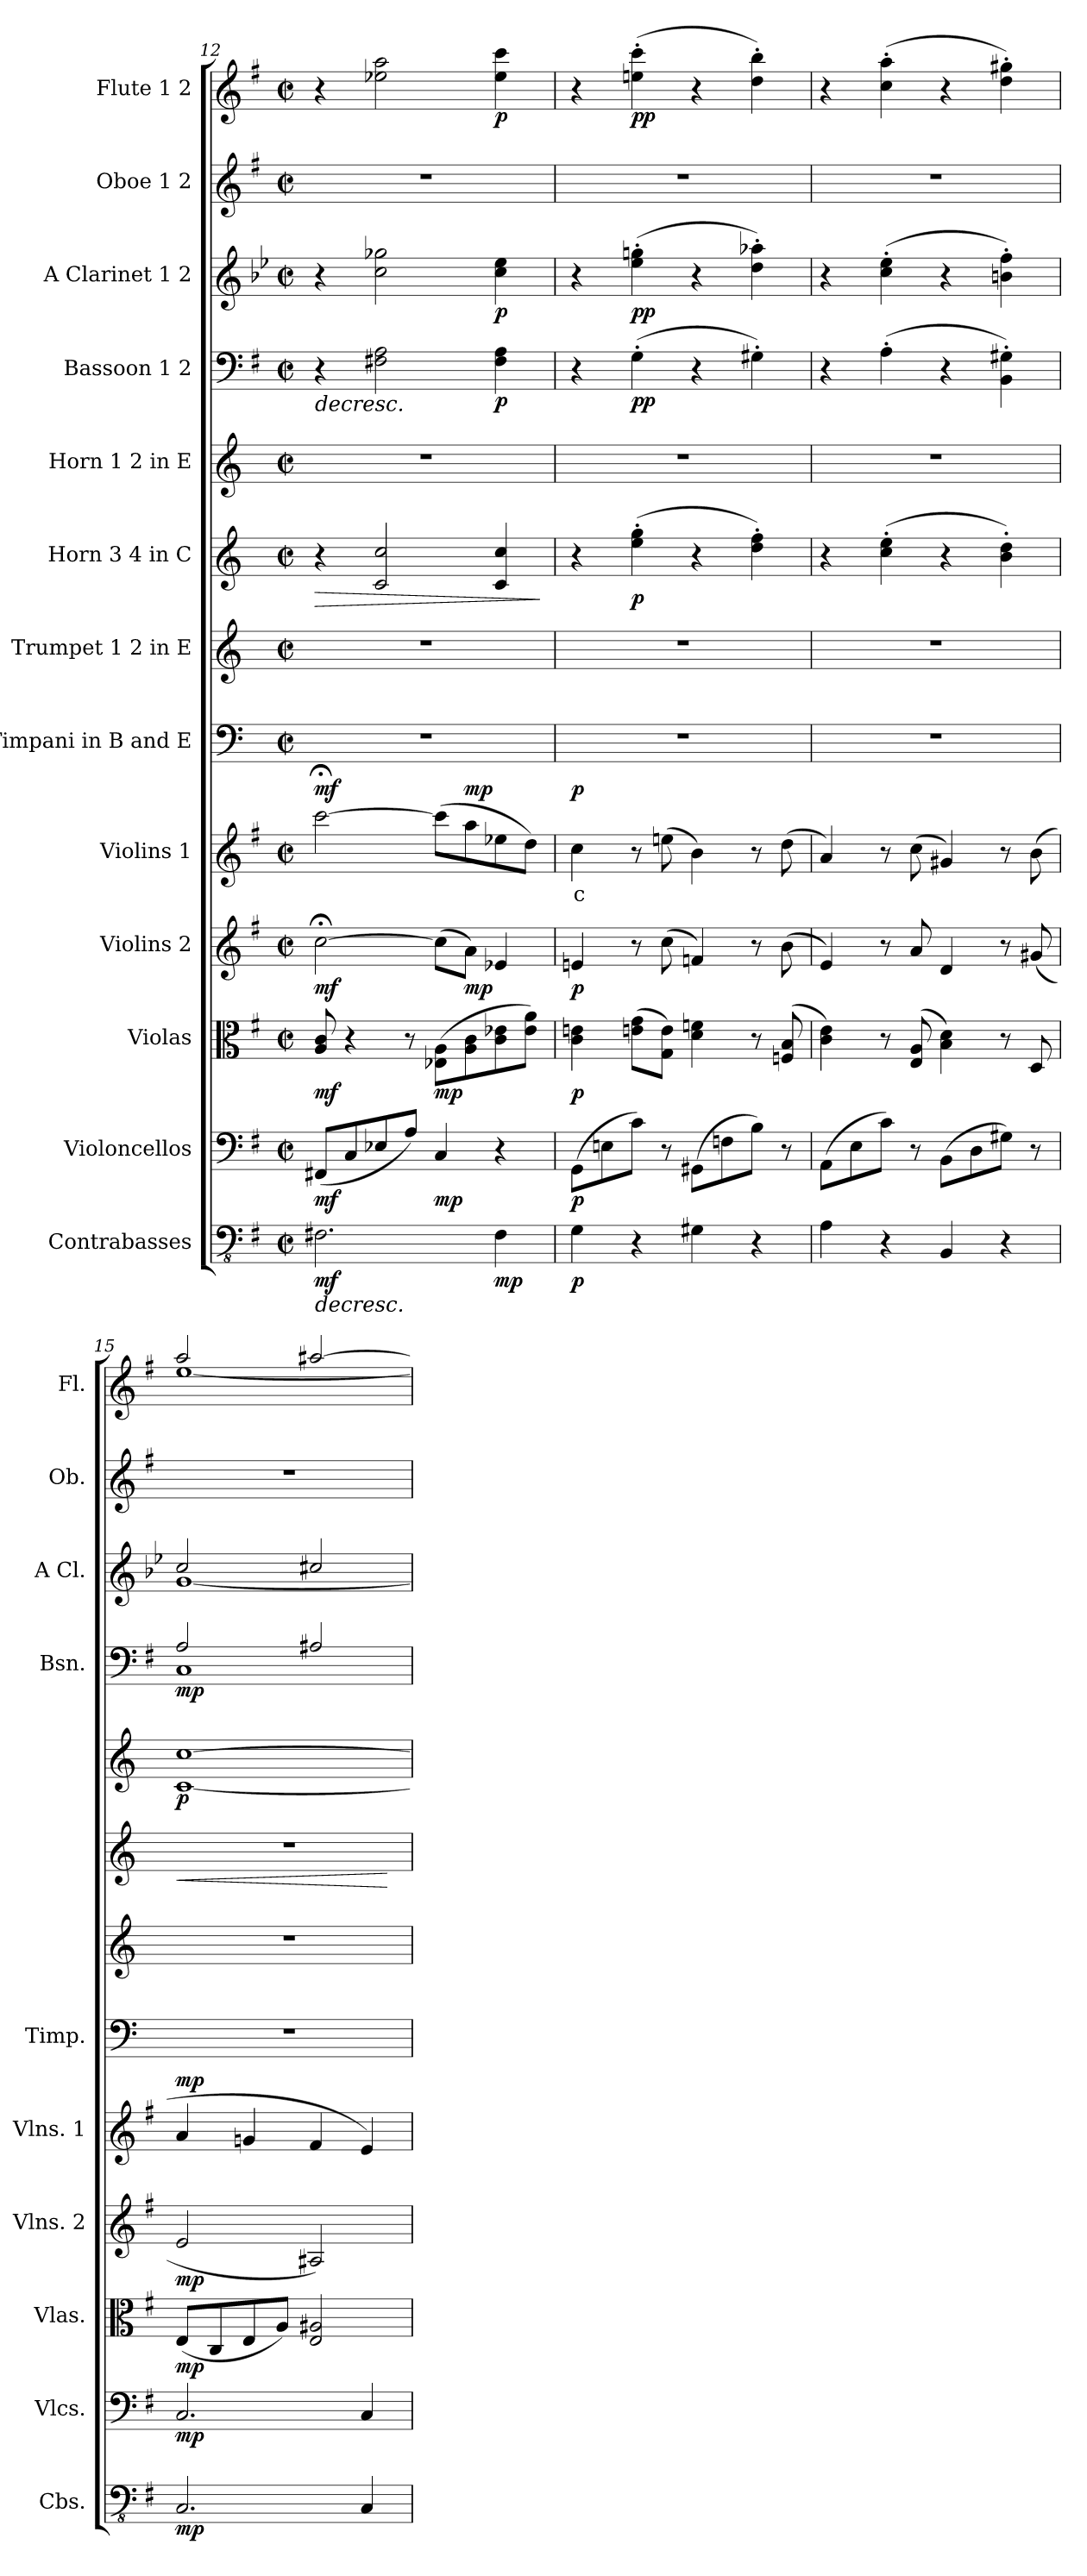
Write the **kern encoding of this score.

**kern	**dynam	**kern	**dynam	**kern	**dynam	**kern	**dynam	**kern	**text	**dynam	**kern	**kern	**kern	**dynam	**kern	**dynam	**kern	**dynam	**kern	**dynam	**kern	**kern	**dynam
*part13	*part13	*part12	*part12	*part11	*part11	*part10	*part10	*part9	*part9	*part9	*part8	*part7	*part6	*part6	*part5	*part5	*part4	*part4	*part3	*part3	*part2	*part1	*part1
*staff13	*staff13	*staff12	*staff12	*staff11	*staff11	*staff10	*staff10	*staff9	*staff9	*staff9	*staff8	*staff7	*staff6	*staff6	*staff5	*staff5	*staff4	*staff4	*staff3	*staff3	*staff2	*staff1	*staff1
*I"Contrabasses	*	*I"Violoncellos	*	*I"Violas	*	*I"Violins 2	*	*I"Violins 1	*	*	*I"Timpani in B and E	*I"Trumpet 1 2 in E	*I"Horn 3 4  in C	*	*I"Horn 1 2 in E	*	*I"Bassoon 1 2	*	*I"A Clarinet 1 2	*	*I"Oboe 1 2	*I"Flute 1 2	*
*I'Cbs.	*	*I'Vlcs.	*	*I'Vlas.	*	*I'Vlns. 2	*	*I'Vlns. 1	*	*	*I'Timp.	*	*	*	*	*	*I'Bsn.	*	*I'A Cl.	*	*I'Ob.	*I'Fl.	*
*clefFv4	*	*clefF4	*	*clefC3	*	*clefG2	*	*clefG2	*	*	*clefF4	*clefG2	*clefG2	*	*clefG2	*	*clefF4	*	*clefG2	*	*clefG2	*clefG2	*
*	*	*	*	*	*	*	*	*	*	*	*	*ITrd-2c-4	*ITrd7c12	*	*ITrd5c8	*	*	*	*ITrd2c3	*	*	*	*
*k[f#]	*	*k[f#]	*	*k[f#]	*	*k[f#]	*	*k[f#]	*	*	*k[]	*k[f#c#g#d#]	*k[]	*	*k[f#c#g#d#]	*	*k[f#]	*	*k[f#]	*	*k[f#]	*k[f#]	*
*M2/2	*	*M2/2	*	*M2/2	*	*M2/2	*	*M2/2	*	*	*M2/2	*M2/2	*M2/2	*	*M2/2	*	*M2/2	*	*M2/2	*	*M2/2	*M2/2	*
*met(c|)	*	*met(c|)	*	*met(c|)	*	*met(c|)	*	*met(c|)	*	*	*met(c|)	*met(c|)	*met(c|)	*	*met(c|)	*	*met(c|)	*	*met(c|)	*	*met(c|)	*met(c|)	*
=12	=12	=12	=12	=12	=12	=12	=12	=12	=12	=12	=12	=12	=12	=12	=12	=12	=12	=12	=12	=12	=12	=12	=12
!	!LO:HP:b	!	!	!	!	!	!	!	!	!	!	!	!	!LO:HP:b	!	!	!	!LO:HP:b	!	!	!	!	!
!	!LO:DY:n=1:b	!	!LO:DY:b	!	!LO:DY:b	!	!LO:DY:b	!	!	!LO:DY:b	!	!	!	!	!	!	!	!	!	!	!	!	!
2.FF#X\	> mf	(<8FF#X/L	mf	8A/ 8c/	mf	[2cc;<\	mf	[2ccc;<\	.	mf	1r	1r	4r	>	1r	.	4r	>	4r	.	1r	4r	.
.	.	8C/	.	4r	.	.	.	.	.	.	.	.	.	.	.	.	.	.	.	.	.	.	.
.	.	8E-X/	.	.	.	.	.	.	.	.	.	.	2C/ 2c/	.	.	.	2F#X\ 2A\	.	2a\ 2ee-X\	.	.	2ee-X\ 2aa\	.
.	.	8A/J)	.	8r	.	.	.	.	.	.	.	.	.	.	.	.	.	.	.	.	.	.	.
!	!	!	!LO:DY:b	!	!LO:DY:b	!	!	!	!	!	!	!	!	!	!	!	!	!	!	!	!	!	!
.	.	4C/	mp	(>8E-X\ 8A\L	mp	(>8cc\L]	.	(>8ccc\L]	.	.	.	.	.	.	.	.	.	.	.	.	.	.	.
!	!	!	!	!	!	!	!LO:DY:b	!	!	!LO:DY:b	!	!	!	!	!	!	!	!	!	!	!	!	!
.	.	.	.	8A\ 8c\	.	8a\J)	mp	8aa\	.	mp	.	.	.	.	.	.	.	.	.	.	.	.	.
!	!LO:DY:n=2:b	!	!	!	!	!	!	!	!	!	!	!	!	!	!	!	!	!LO:DY:b	!	!LO:DY:b	!	!	!LO:DY:b
4FF#\	mp	4r	.	8c\ 8e-X\	.	4e-X/	.	8ee-X\	.	.	.	.	4C/ 4c/	.	.	.	4F#\ 4A\	p	4a\ 4cc\	p	.	4ee-\ 4ccc\	p
.	.	.	.	8e-\ 8a\J)	.	.	.	8dd\J)	.	.	.	.	.	.	.	.	.	.	.	.	.	.	.
.	]	.	.	.	.	.	.	.	.	.	.	.	.	]	.	.	.	]	.	.	.	.	.
=13	=13	=13	=13	=13	=13	=13	=13	=13	=13	=13	=13	=13	=13	=13	=13	=13	=13	=13	=13	=13	=13	=13	=13
!	!LO:DY:b	!	!LO:DY:b	!	!LO:DY:b	!	!LO:DY:b	!	!LO:LY:b:color=#FF0000	!LO:DY:b	!	!	!	!	!	!	!	!	!	!	!	!	!
4GG\	p	(>8GG\L	p	4c\ 4en\	p	4en/	p	4cc\	c	p	1r	1r	4r	.	1r	.	4r	.	4r	.	1r	4r	.
.	.	8En\	.	.	.	.	.	.	.	.	.	.	.	.	.	.	.	.	.	.	.	.	.
!	!	!	!	!	!	!	!	!	!	!	!	!	!	!LO:DY:b	!	!	!	!LO:DY:b	!	!LO:DY:b	!	!	!LO:DY:b
4r	.	8c\J)	.	(>8en\ 8g\L	.	8r	.	8r	.	.	.	.	(>4e\' 4g\'	p	.	.	(>4G'\	pp	(>4cc\' 4een\'	pp	.	(>4een\' 4ccc\'	pp
.	.	8r	.	8G\ 8e\J)	.	(>8cc\	.	(>8een\	.	.	.	.	.	.	.	.	.	.	.	.	.	.	.
4GG#X\	.	(>8GG#X\L	.	4d\ 4fn\	.	4fn/)	.	4b\)	.	.	.	.	4r	.	.	.	4r	.	4r	.	.	4r	.
.	.	8Fn\	.	.	.	.	.	.	.	.	.	.	.	.	.	.	.	.	.	.	.	.	.
4r	.	8B\J)	.	8r	.	8r	.	8r	.	.	.	.	4d\' 4f\')	.	.	.	4G#X'\)	.	4b\' 4ffn\')	.	.	4dd\' 4bb\')	.
.	.	8r	.	(<8Fn/ 8B/	.	(>8b\	.	(>8dd\	.	.	.	.	.	.	.	.	.	.	.	.	.	.	.
=14	=14	=14	=14	=14	=14	=14	=14	=14	=14	=14	=14	=14	=14	=14	=14	=14	=14	=14	=14	=14	=14	=14	=14
4AA\	.	(>8AA\L	.	4c\ 4e\)	.	4e/)	.	4a/)	.	.	1r	1r	4r	.	1r	.	4r	.	4r	.	1r	4r	.
.	.	8E\	.	.	.	.	.	.	.	.	.	.	.	.	.	.	.	.	.	.	.	.	.
4r	.	8c\J)	.	8r	.	8r	.	8r	.	.	.	.	(>4c\' 4e\'	.	.	.	(>4A'\	.	(>4a\' 4cc\'	.	.	(>4cc\' 4aa\'	.
.	.	8r	.	(>8E/ 8A/	.	8a/	.	(>8cc\	.	.	.	.	.	.	.	.	.	.	.	.	.	.	.
4BBB/	.	(>8BB\L	.	4B\ 4d\)	.	4d/	.	4g#X/)	.	.	.	.	4r	.	.	.	4r	.	4r	.	.	4r	.
.	.	8D\	.	.	.	.	.	.	.	.	.	.	.	.	.	.	.	.	.	.	.	.	.
4r	.	8G#X\J)	.	8r	.	8r	.	8r	.	.	.	.	4B\' 4d\')	.	.	.	4BB\' 4G#X\')	.	4g#X\' 4dd\')	.	.	4dd\' 4gg#X\')	.
.	.	8r	.	8D/	.	(<8g#X/	.	(>8b\	.	.	.	.	.	.	.	.	.	.	.	.	.	.	.
=15	=15	=15	=15	=15	=15	=15	=15	=15	=15	=15	=15	=15	=15	=15	=15	=15	=15	=15	=15	=15	=15	=15	=15
!	!LO:DY:b	!	!LO:DY:b	!	!LO:DY:b	!	!LO:DY:b	!	!	!LO:DY:b	!	!	!	!LO:HP:b	!	!LO:DY:b	!	!LO:DY:b	!	!	!	!	!
*	*	*	*	*	*	*	*	*	*	*	*	*	*	*	*	*	*^	*	*^	*	*	*^	*
2.CC/	mp	2.C/	mp	(<8E/L	mp	2e/	mp	4a/	.	mp	1r	1r	1r	<	[1E [1e	p	2A/	1C	mp	2a/	[1e	.	1r	2aa/	[1ee	.
.	.	.	.	8C/	.	.	.	.	.	.	.	.	.	.	.	.	.	.	.	.	.	.	.	.	.	.
.	.	.	.	8E/	.	.	.	4gn/	.	.	.	.	.	.	.	.	.	.	.	.	.	.	.	.	.	.
.	.	.	.	8A/J)	.	.	.	.	.	.	.	.	.	.	.	.	.	.	.	.	.	.	.	.	.	.
.	.	.	.	2E/ 2A#X/	.	2A#X/)	.	4f#/	.	.	.	.	.	.	.	.	2A#X/	.	.	2a#X/	.	.	.	[2aa#X/	.	.
4CC/	.	4C/	.	.	.	.	.	4e/)	.	.	.	.	.	.	.	.	.	.	.	.	.	.	.	.	.	.
*	*	*	*	*	*	*	*	*	*	*	*	*	*	*	*	*	*v	*v	*	*	*	*	*	*v	*v	*
*	*	*	*	*	*	*	*	*	*	*	*	*	*	*	*	*	*	*	*v	*v	*	*	*	*
.	.	.	.	.	.	.	.	.	.	.	.	.	.	[	.	.	.	.	.	.	.	.	.
=	=	=	=	=	=	=	=	=	=	=	=	=	=	=	=	=	=	=	=	=	=	=	=
*-	*-	*-	*-	*-	*-	*-	*-	*-	*-	*-	*-	*-	*-	*-	*-	*-	*-	*-	*-	*-	*-	*-	*-
